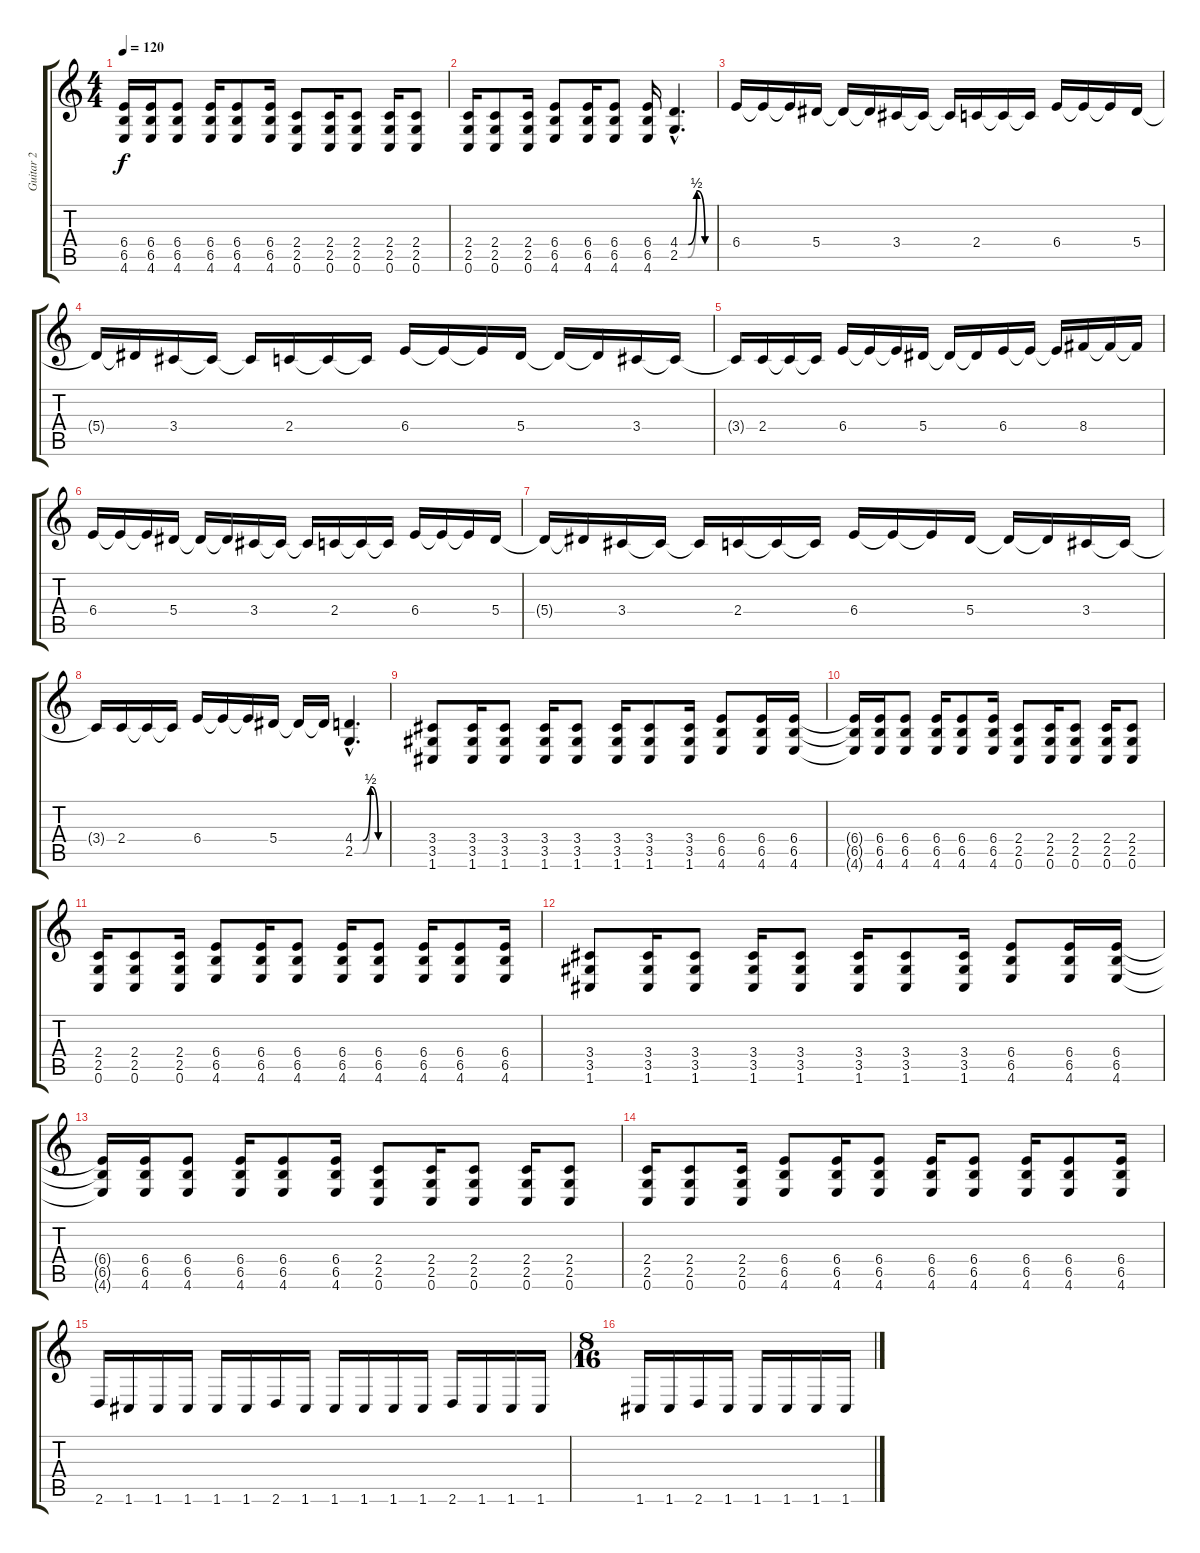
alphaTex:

\track ("Guitar 2" "Guitar 2") {instrument distortionguitar}
\staff {score tabs}
\tuning (C4 G3 Eb3 Bb2 F2 C2) {hide}
\ts (4 4)
\tempo 120
\clef g2
\ks c
(6.4{t} 6.5{t} 4.6{t}).16{dy f} (6.4 6.5 4.6).16 (6.4 6.5 4.6).8 (6.4 6.5 4.6).16 (6.4 6.5 4.6).8 (6.4 6.5 4.6).16 (2.4 2.5 0.6).8 (2.4 2.5 0.6).16 (2.4 2.5 0.6).8 (2.4 2.5 0.6).16 (2.4 2.5 0.6).8 |
(2.4 2.5 0.6).16 (2.4 2.5 0.6).8 (2.4 2.5 0.6).16 (6.4 6.5 4.6).8 (6.4 6.5 4.6).16 (6.4 6.5 4.6).8 (6.4 6.5 4.6).16 (4.4{be (custom 0 0 15 0 30 2 45 0 60 0) hac} 2.5{be (custom 0 0 14 0 30 2 45 0 60 0) hac}).4{d} |
6.4.16{volume 16} 6.4{t}.16 6.4{t}.16 5.4.16 5.4{t}.16 5.4{t}.16 3.4.16 3.4{t}.16 3.4{t}.16 2.4.16 2.4{t}.16 2.4{t}.16 6.4.16 6.4{t}.16 6.4{t}.16 5.4.16 |
5.4{t}.16 5.4{t}.16 3.4.16 3.4{t}.16 3.4{t}.16 2.4.16 2.4{t}.16 2.4{t}.16 6.4.16 6.4{t}.16 6.4{t}.16 5.4.16 5.4{t}.16 5.4{t}.16 3.4.16 3.4{t}.16 |
3.4{t}.16 2.4.16 2.4{t}.16 2.4{t}.16 6.4.16 6.4{t}.16 6.4{t}.16 5.4.16 5.4{t}.16 5.4{t}.16 6.4.16 6.4{t}.16 6.4{t}.16 8.4.16 8.4{t}.16 8.4{t}.16 |
6.4.16{volume 16} 6.4{t}.16 6.4{t}.16 5.4.16 5.4{t}.16 5.4{t}.16 3.4.16 3.4{t}.16 3.4{t}.16 2.4.16 2.4{t}.16 2.4{t}.16 6.4.16 6.4{t}.16 6.4{t}.16 5.4.16 |
5.4{t}.16 5.4{t}.16 3.4.16 3.4{t}.16 3.4{t}.16 2.4.16 2.4{t}.16 2.4{t}.16 6.4.16 6.4{t}.16 6.4{t}.16 5.4.16 5.4{t}.16 5.4{t}.16 3.4.16 3.4{t}.16 |
3.4{t}.16 2.4.16 2.4{t}.16 2.4{t}.16 6.4.16 6.4{t}.16 6.4{t}.16 5.4.16 5.4{t}.16 5.4{t}.16 (4.4{be (custom 0 0 15 0 30 2 45 0 60 0) hac} 2.5{be (custom 0 0 15 0 30 2 45 0 60 0) hac}).4{d} |
(3.4 3.5 1.6).8 (3.4 3.5 1.6).16 (3.4 3.5 1.6).8 (3.4 3.5 1.6).16 (3.4 3.5 1.6).8 (3.4 3.5 1.6).16 (3.4 3.5 1.6).8 (3.4 3.5 1.6).16 (6.4 6.5 4.6).8 (6.4 6.5 4.6).16 (6.4 6.5 4.6).16 |
(6.4{t} 6.5{t} 4.6{t}).16 (6.4 6.5 4.6).16 (6.4 6.5 4.6).8 (6.4 6.5 4.6).16 (6.4 6.5 4.6).8 (6.4 6.5 4.6).16 (2.4 2.5 0.6).8 (2.4 2.5 0.6).16 (2.4 2.5 0.6).8 (2.4 2.5 0.6).16 (2.4 2.5 0.6).8 |
(2.4 2.5 0.6).16 (2.4 2.5 0.6).8 (2.4 2.5 0.6).16 (6.4 6.5 4.6).8 (6.4 6.5 4.6).16 (6.4 6.5 4.6).8 (6.4 6.5 4.6).16 (6.4 6.5 4.6).8 (6.4 6.5 4.6).16 (6.4 6.5 4.6).8 (6.4 6.5 4.6).16 |
(3.4 3.5 1.6).8 (3.4 3.5 1.6).16 (3.4 3.5 1.6).8 (3.4 3.5 1.6).16 (3.4 3.5 1.6).8 (3.4 3.5 1.6).16 (3.4 3.5 1.6).8 (3.4 3.5 1.6).16 (6.4 6.5 4.6).8 (6.4 6.5 4.6).16 (6.4 6.5 4.6).16 |
(6.4{t} 6.5{t} 4.6{t}).16 (6.4 6.5 4.6).16 (6.4 6.5 4.6).8 (6.4 6.5 4.6).16 (6.4 6.5 4.6).8 (6.4 6.5 4.6).16 (2.4 2.5 0.6).8 (2.4 2.5 0.6).16 (2.4 2.5 0.6).8 (2.4 2.5 0.6).16 (2.4 2.5 0.6).8 |
(2.4 2.5 0.6).16 (2.4 2.5 0.6).8 (2.4 2.5 0.6).16 (6.4 6.5 4.6).8 (6.4 6.5 4.6).16 (6.4 6.5 4.6).8 (6.4 6.5 4.6).16 (6.4 6.5 4.6).8 (6.4 6.5 4.6).16 (6.4 6.5 4.6).8 (6.4 6.5 4.6).16 |
2.6.16{volume 12} 1.6.16 1.6.16 1.6.16 1.6.16 1.6.16 2.6.16 1.6.16 1.6.16 1.6.16 1.6.16 1.6.16 2.6.16 1.6.16 1.6.16 1.6.16 |
\ts (8 16)
1.6.16 1.6.16 2.6.16 1.6.16 1.6.16 1.6.16 1.6.16 1.6.16
